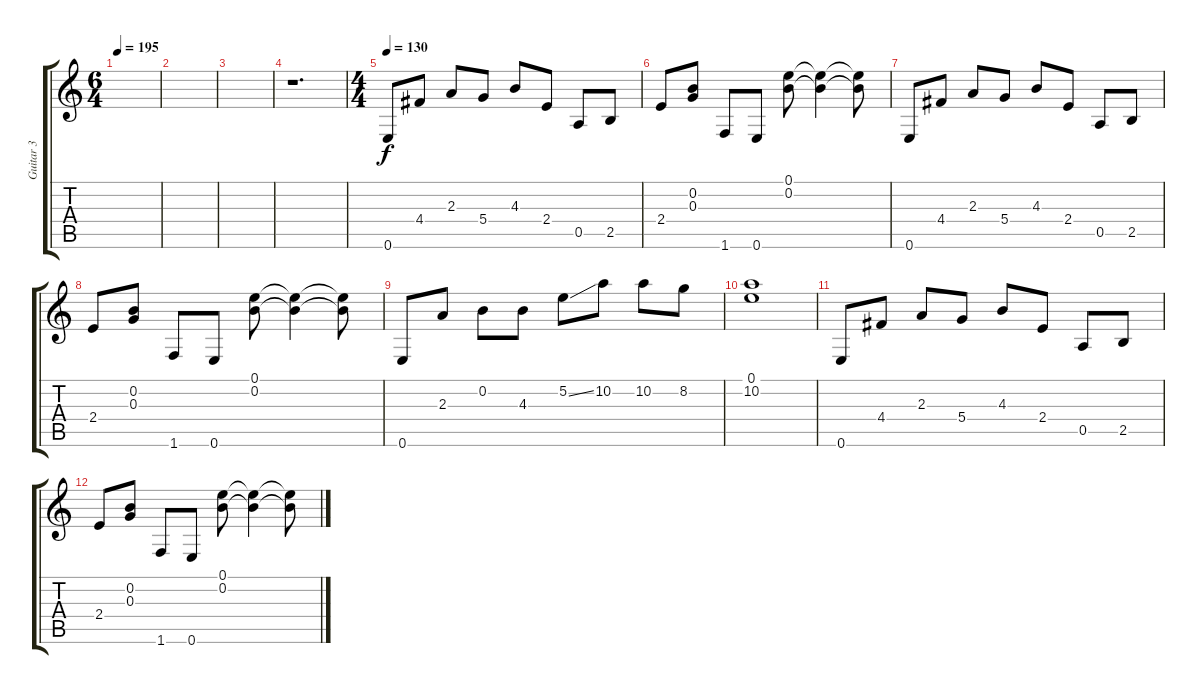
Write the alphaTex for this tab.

\track ("Guitar 3" "Guitar 3") {solo instrument acousticguitarsteel}
\staff {score tabs}
\tuning (E4 B3 G3 D3 A2 E2) {hide}
\ts (6 4)
\tempo 195
\clef g2
\ks c
|
|
|
r.1{d volume 0} |
\ts (4 4)
\tempo 130
0.6.8{volume 16} 4.4.8 2.3.8 5.4.8 4.3.8 2.4.8 0.5.8 2.5.8 |
2.4.8 (0.2 0.3).8 1.6.8 0.6.8 (0.1 0.2).8 (0.1{t} 0.2{t}).4 (0.1{t} 0.2{t}).8 |
0.6.8 4.4.8 2.3.8 5.4.8 4.3.8 2.4.8 0.5.8 2.5.8 |
2.4.8 (0.2 0.3).8 1.6.8 0.6.8 (0.1 0.2).8 (0.1{t} 0.2{t}).4 (0.1{t} 0.2{t}).8 |
0.6.8 2.3.8 0.2.8 4.3.8 5.2{ss}.8 10.2.8 10.2.8 8.2.8 |
(0.1 10.2).1 |
0.6.8 4.4.8 2.3.8 5.4.8 4.3.8 2.4.8 0.5.8 2.5.8 |
2.4.8 (0.2 0.3).8 1.6.8 0.6.8 (0.1 0.2).8 (0.1{t} 0.2{t}).4 (0.1{t} 0.2{t}).8
